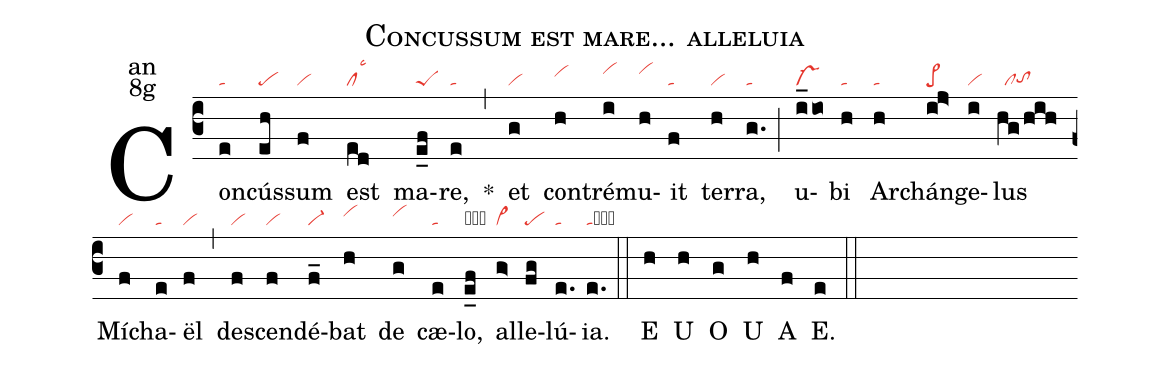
name:Concussum est mare... alleluia;
office-part:an;
mode:8g;
nabc-lines:1;
%%
(c3) Con(e|ta)cús(eh|pe)sum(f|vi) est(ed|cllsc3) ma(e_f|peS)re,(e|ta) <sp>*</sp>(,) et(g|vi) con(h|vihi)tré(i|vihj)mu(h|vihj)it(f|ta) ter(h|vi)ra,(g.|ta) (;) u(i_io|vs-)bi(h|ta) Ar(h|ta)chán(ij>|pe>)ge(i|vi)lus(hg/hih|//cltohg) Mí(f|vi)cha(e|ta)ël(f|vi) (,) des(f|vi)cen(f|vi)dé(f_|vi-)bat(h|vihi) de(g|vihi) cæ(e|ta)lo,(e_f|ob`peS) al(g>|vi>)le(fg|pe)lú(e.|ta){ia}.(e.|tacb) (::)
<eu>E(h) U(h) O(g) U(h) A(f) E.(e) </eu>(::)
